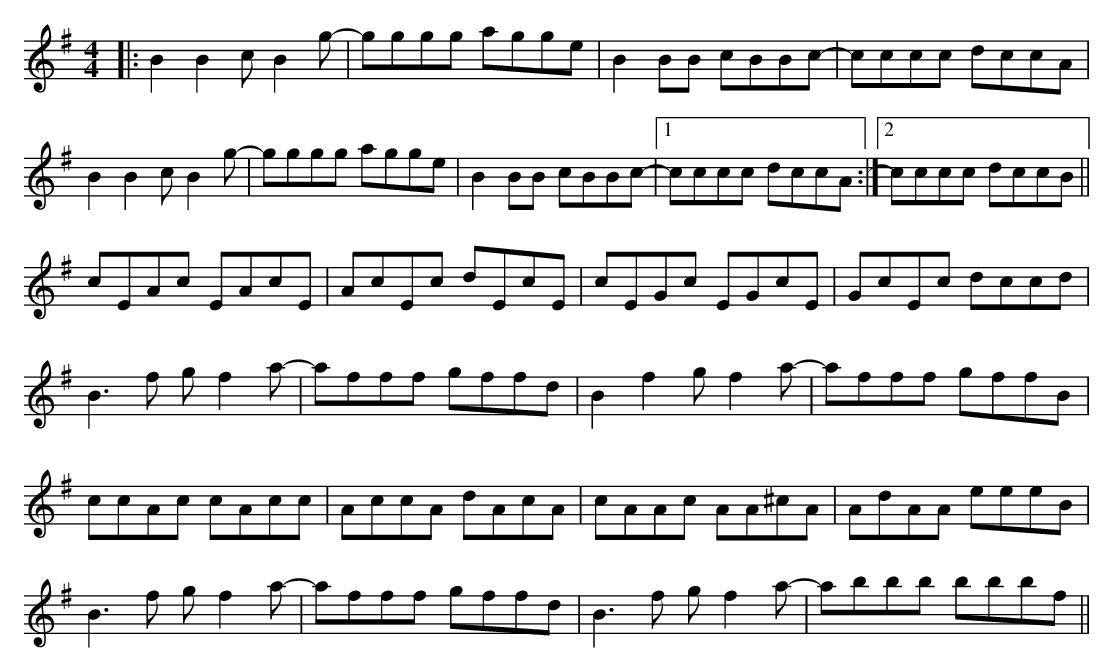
X:1
M:4/4
K:Emin
|:B2B2 cB2g-|gggg agge|B2BB cBBc-|cccc dccA|
B2B2 cB2g-|gggg agge|B2BB cBBc-|1 cccc dccA:|2 cccc dccB||
cEAc EAcE|AcEc dEcE|cEGc EGcE|GcEc dccd|
B3f gf2a-|afff gffd|B2f2 gf2a-|afff gffB|
ccAc cAcc|AccA dAcA|cAAc AA^cA|AdAA eeeB|
B3f gf2a-|afff gffd|B3f gf2a-|abbb bbbf||
